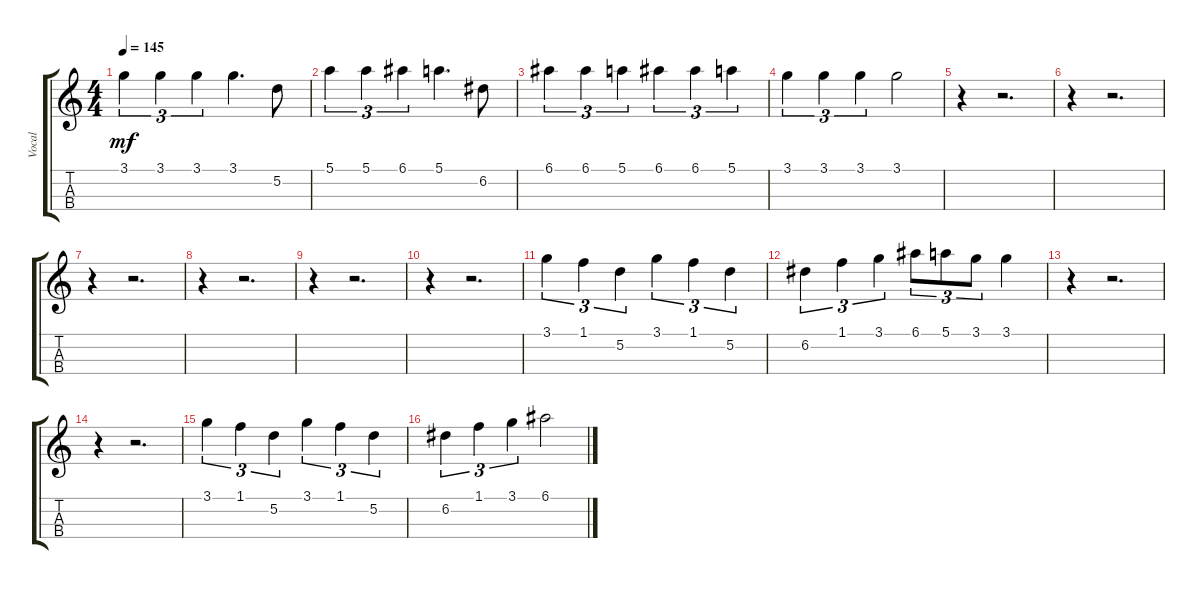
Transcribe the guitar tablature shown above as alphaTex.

\track ("Vocal" "Vocal") {instrument violin}
\staff {score tabs}
\tuning (E5 A4 D4 G3) {hide}
\ts (4 4)
\tempo 145
\clef g2
\ks c
3.1.4{tu (3 2) dy mf} 3.1.4{tu (3 2)} 3.1.4{tu (3 2)} 3.1.4{d} 5.2.8 |
5.1.4{tu (3 2)} 5.1.4{tu (3 2)} 6.1.4{tu (3 2)} 5.1.4{d} 6.2.8 |
6.1.4{tu (3 2)} 6.1.4{tu (3 2)} 5.1.4{tu (3 2)} 6.1.4{tu (3 2)} 6.1.4{tu (3 2)} 5.1.4{tu (3 2)} |
3.1.4{tu (3 2)} 3.1.4{tu (3 2)} 3.1.4{tu (3 2)} 3.1.2 |
r.4 r.2{d} |
r.4 r.2{d} |
r.4 r.2{d} |
r.4 r.2{d} |
r.4 r.2{d} |
r.4 r.2{d} |
3.1.4{tu (3 2)} 1.1.4{tu (3 2)} 5.2.4{tu (3 2)} 3.1.4{tu (3 2)} 1.1.4{tu (3 2)} 5.2.4{tu (3 2)} |
6.2.4{tu (3 2)} 1.1.4{tu (3 2)} 3.1.4{tu (3 2)} 6.1.8{tu (3 2)} 5.1.8{tu (3 2)} 3.1.8{tu (3 2)} 3.1.4 |
r.4 r.2{d} |
r.4 r.2{d} |
3.1.4{tu (3 2)} 1.1.4{tu (3 2)} 5.2.4{tu (3 2)} 3.1.4{tu (3 2)} 1.1.4{tu (3 2)} 5.2.4{tu (3 2)} |
6.2.4{tu (3 2)} 1.1.4{tu (3 2)} 3.1.4{tu (3 2)} 6.1.2
